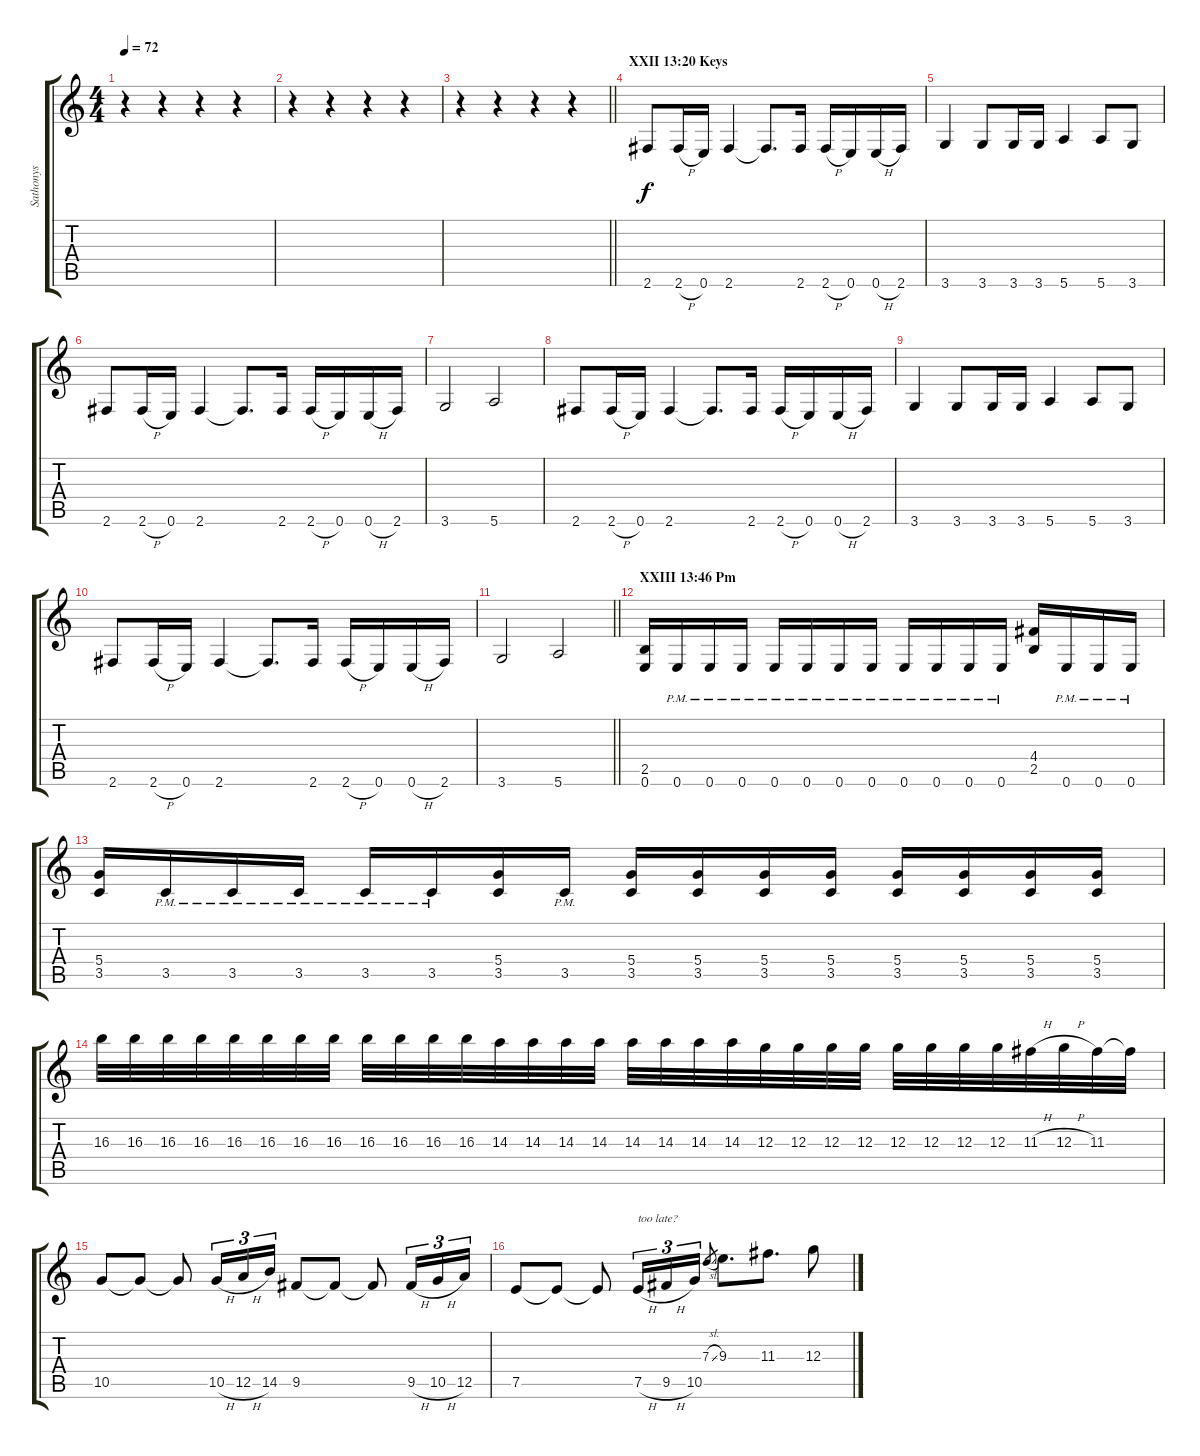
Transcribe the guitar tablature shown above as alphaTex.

\track ("Sathonys" "Sathonys") {instrument distortionguitar}
\staff {score tabs}
\tuning (E4 B3 G3 D3 A2 E2) {hide}
\ts (4 4)
\tempo 72
\clef g2
\ks c
r.4{dy f} r.4 r.4 r.4 |
r.4 r.4 r.4 r.4 |
\barLineRight lightlight
r.4 r.4 r.4 r.4 |
\section ("" "XXII 13:20 Keys")
2.6.8 2.6{h}.16 0.6.16 2.6.4 2.6{t}.8{d} 2.6.16 2.6{h}.16 0.6.16 0.6{h}.16 2.6.16 |
3.6.4 3.6.8 3.6.16 3.6.16 5.6.4 5.6.8 3.6.8 |
2.6.8 2.6{h}.16 0.6.16 2.6.4 2.6{t}.8{d} 2.6.16 2.6{h}.16 0.6.16 0.6{h}.16 2.6.16 |
3.6.2 5.6.2 |
2.6.8 2.6{h}.16 0.6.16 2.6.4 2.6{t}.8{d} 2.6.16 2.6{h}.16 0.6.16 0.6{h}.16 2.6.16 |
3.6.4 3.6.8 3.6.16 3.6.16 5.6.4 5.6.8 3.6.8 |
2.6.8 2.6{h}.16 0.6.16 2.6.4 2.6{t}.8{d} 2.6.16 2.6{h}.16 0.6.16 0.6{h}.16 2.6.16 |
\barLineRight lightlight
3.6.2 5.6.2 |
\section ("" "XXIII 13:46 Pm")
(2.5 0.6).16 0.6{pm}.16 0.6{pm}.16 0.6{pm}.16 0.6{pm}.16 0.6{pm}.16 0.6{pm}.16 0.6{pm}.16 0.6{pm}.16 0.6{pm}.16 0.6{pm}.16 0.6{pm}.16 (4.4 2.5).16 0.6{pm}.16 0.6{pm}.16 0.6{pm}.16 |
(5.4 3.5).16 3.5{pm}.16 3.5{pm}.16 3.5{pm}.16 3.5{pm}.16 3.5{pm}.16 (5.4 3.5).16 3.5{pm}.16 (5.4 3.5).16 (5.4 3.5).16 (5.4 3.5).16 (5.4 3.5).16 (5.4 3.5).16 (5.4 3.5).16 (5.4 3.5).16 (5.4 3.5).16 |
16.3.32 16.3.32 16.3.32 16.3.32 16.3.32 16.3.32 16.3.32 16.3.32 16.3.32 16.3.32 16.3.32 16.3.32 14.3.32 14.3.32 14.3.32 14.3.32 14.3.32 14.3.32 14.3.32 14.3.32 12.3.32 12.3.32 12.3.32 12.3.32 12.3.32 12.3.32 12.3.32 12.3.32 11.3{h}.32 12.3{h}.32 11.3.32 11.3{t}.32 |
10.5.8 10.5{t}.8 10.5{t}.8 10.5{h}.16{tu (3 2)} 12.5{h}.16{tu (3 2)} 14.5.16{tu (3 2)} 9.5.8 9.5{t}.8 9.5{t}.8 9.5{h}.16{tu (3 2)} 10.5{h}.16{tu (3 2)} 12.5.16{tu (3 2)} |
7.5.8 7.5{t}.8 7.5{t}.8 7.5{h}.16{tu (3 2) txt "too late?"} 9.5{h}.16{tu (3 2)} 10.5.16{tu (3 2)} 7.3{sl}.8{gr} 9.3.8{d} 11.3.8{d} 12.3.8
